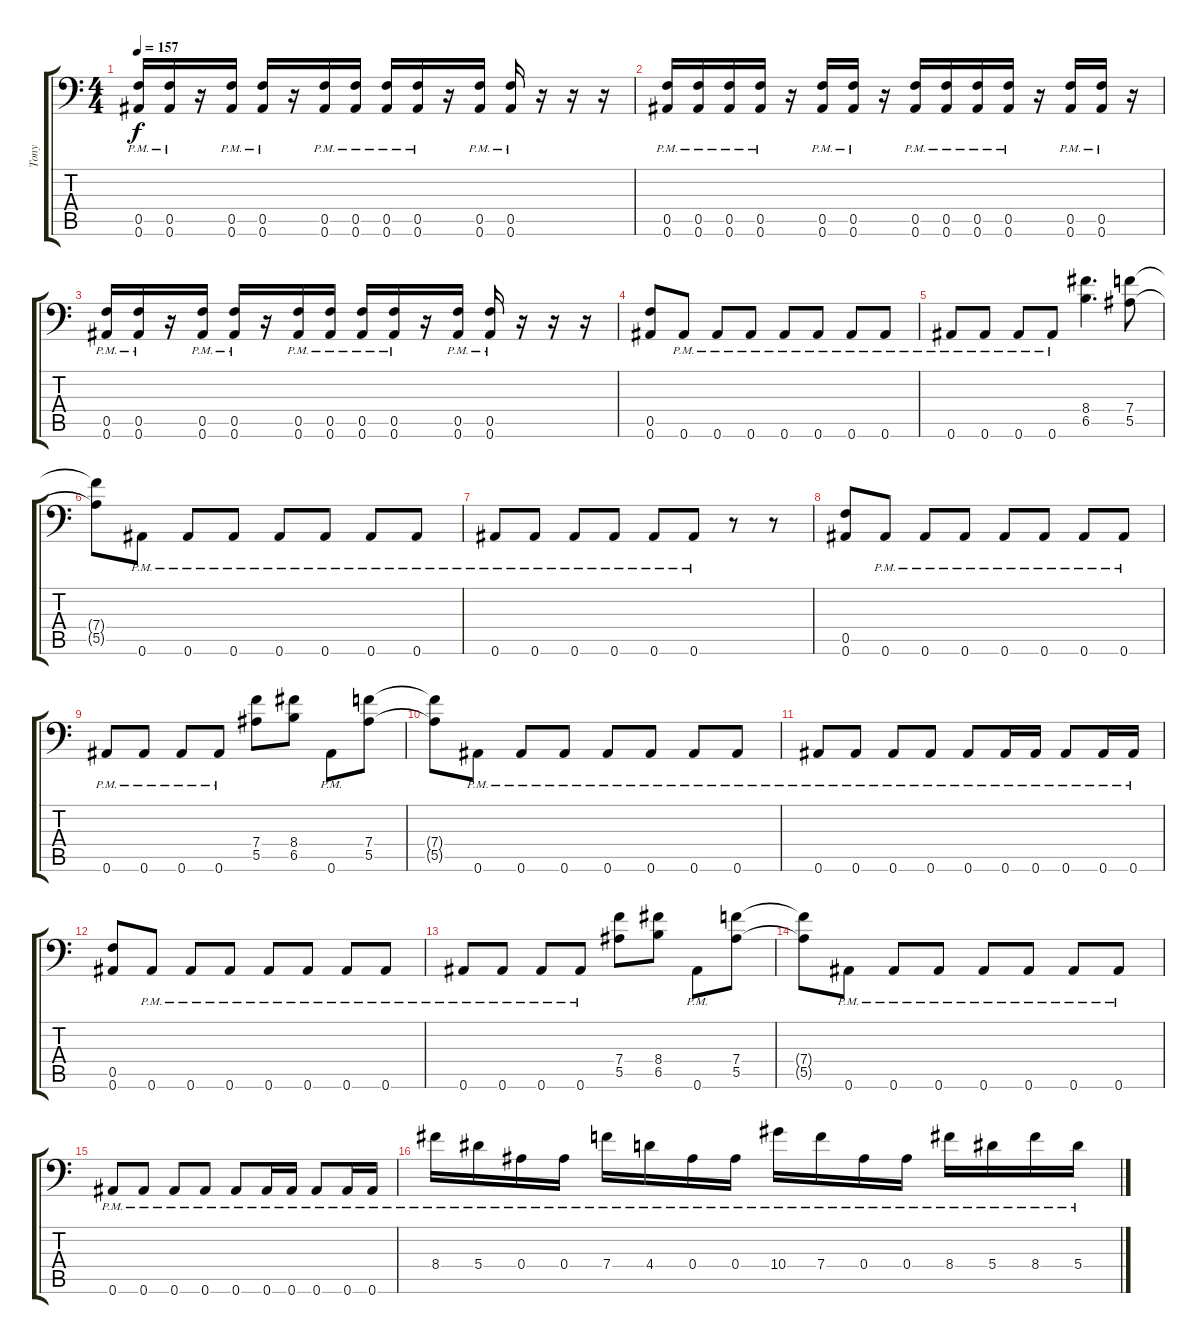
\track ("Tony" "Tony") {instrument distortionguitar}
\staff {score tabs}
\tuning (C4 G3 Eb3 Bb2 F2 Bb1) {hide}
\ts (4 4)
\tempo 157
\clef f4
\ks c
(0.5{pm} 0.6{pm}).16{dy f} (0.5{pm} 0.6{pm}).16 r.16 (0.5{pm} 0.6{pm}).16 (0.5{pm} 0.6{pm}).16 r.16 (0.5{pm} 0.6{pm}).16 (0.5{pm} 0.6{pm}).16 (0.5{pm} 0.6{pm}).16 (0.5{pm} 0.6{pm}).16 r.16 (0.5{pm} 0.6{pm}).16 (0.5{pm} 0.6{pm}).16 r.16 r.16 r.16 |
(0.5{pm} 0.6{pm}).16 (0.5{pm} 0.6{pm}).16 (0.5{pm} 0.6{pm}).16 (0.5{pm} 0.6{pm}).16 r.16 (0.5{pm} 0.6{pm}).16 (0.5{pm} 0.6{pm}).16 r.16 (0.5{pm} 0.6{pm}).16 (0.5{pm} 0.6{pm}).16 (0.5{pm} 0.6{pm}).16 (0.5{pm} 0.6{pm}).16 r.16 (0.5{pm} 0.6{pm}).16 (0.5{pm} 0.6{pm}).16 r.16 |
(0.5{pm} 0.6{pm}).16 (0.5{pm} 0.6{pm}).16 r.16 (0.5{pm} 0.6{pm}).16 (0.5{pm} 0.6{pm}).16 r.16 (0.5{pm} 0.6{pm}).16 (0.5{pm} 0.6{pm}).16 (0.5{pm} 0.6{pm}).16 (0.5{pm} 0.6{pm}).16 r.16 (0.5{pm} 0.6{pm}).16 (0.5{pm} 0.6{pm}).16 r.16 r.16 r.16 |
(0.5 0.6).8 0.6{pm}.8 0.6{pm}.8 0.6{pm}.8 0.6{pm}.8 0.6{pm}.8 0.6{pm}.8 0.6{pm}.8 |
0.6{pm}.8 0.6{pm}.8 0.6{pm}.8 0.6{pm}.8 (8.4 6.5).4{d} (7.4 5.5).8 |
(7.4{t} 5.5{t}).8 0.6{pm}.8 0.6{pm}.8 0.6{pm}.8 0.6{pm}.8 0.6{pm}.8 0.6{pm}.8 0.6{pm}.8 |
0.6{pm}.8 0.6{pm}.8 0.6{pm}.8 0.6{pm}.8 0.6{pm}.8 0.6{pm}.8 r.8 r.8 |
(0.5 0.6).8 0.6{pm}.8 0.6{pm}.8 0.6{pm}.8 0.6{pm}.8 0.6{pm}.8 0.6{pm}.8 0.6{pm}.8 |
0.6{pm}.8 0.6{pm}.8 0.6{pm}.8 0.6{pm}.8 (7.4 5.5).8 (8.4 6.5).8 0.6{pm}.8 (7.4 5.5).8 |
(7.4{t} 5.5{t}).8 0.6{pm}.8 0.6{pm}.8 0.6{pm}.8 0.6{pm}.8 0.6{pm}.8 0.6{pm}.8 0.6{pm}.8 |
0.6{pm}.8 0.6{pm}.8 0.6{pm}.8 0.6{pm}.8 0.6{pm}.8 0.6{pm}.16 0.6{pm}.16 0.6{pm}.8 0.6{pm}.16 0.6{pm}.16 |
(0.5 0.6).8 0.6{pm}.8 0.6{pm}.8 0.6{pm}.8 0.6{pm}.8 0.6{pm}.8 0.6{pm}.8 0.6{pm}.8 |
0.6{pm}.8 0.6{pm}.8 0.6{pm}.8 0.6{pm}.8 (7.4 5.5).8 (8.4 6.5).8 0.6{pm}.8 (7.4 5.5).8 |
(7.4{t} 5.5{t}).8 0.6{pm}.8 0.6{pm}.8 0.6{pm}.8 0.6{pm}.8 0.6{pm}.8 0.6{pm}.8 0.6{pm}.8 |
0.6{pm}.8 0.6{pm}.8 0.6{pm}.8 0.6{pm}.8 0.6{pm}.8 0.6{pm}.16 0.6{pm}.16 0.6{pm}.8 0.6{pm}.16 0.6{pm}.16 |
8.4{pm}.16 5.4{pm}.16 0.4{pm}.16 0.4{pm}.16 7.4{pm}.16 4.4{pm}.16 0.4{pm}.16 0.4{pm}.16 10.4{pm}.16 7.4{pm}.16 0.4{pm}.16 0.4{pm}.16 8.4{pm}.16 5.4{pm}.16 8.4{pm}.16 5.4{pm}.16
